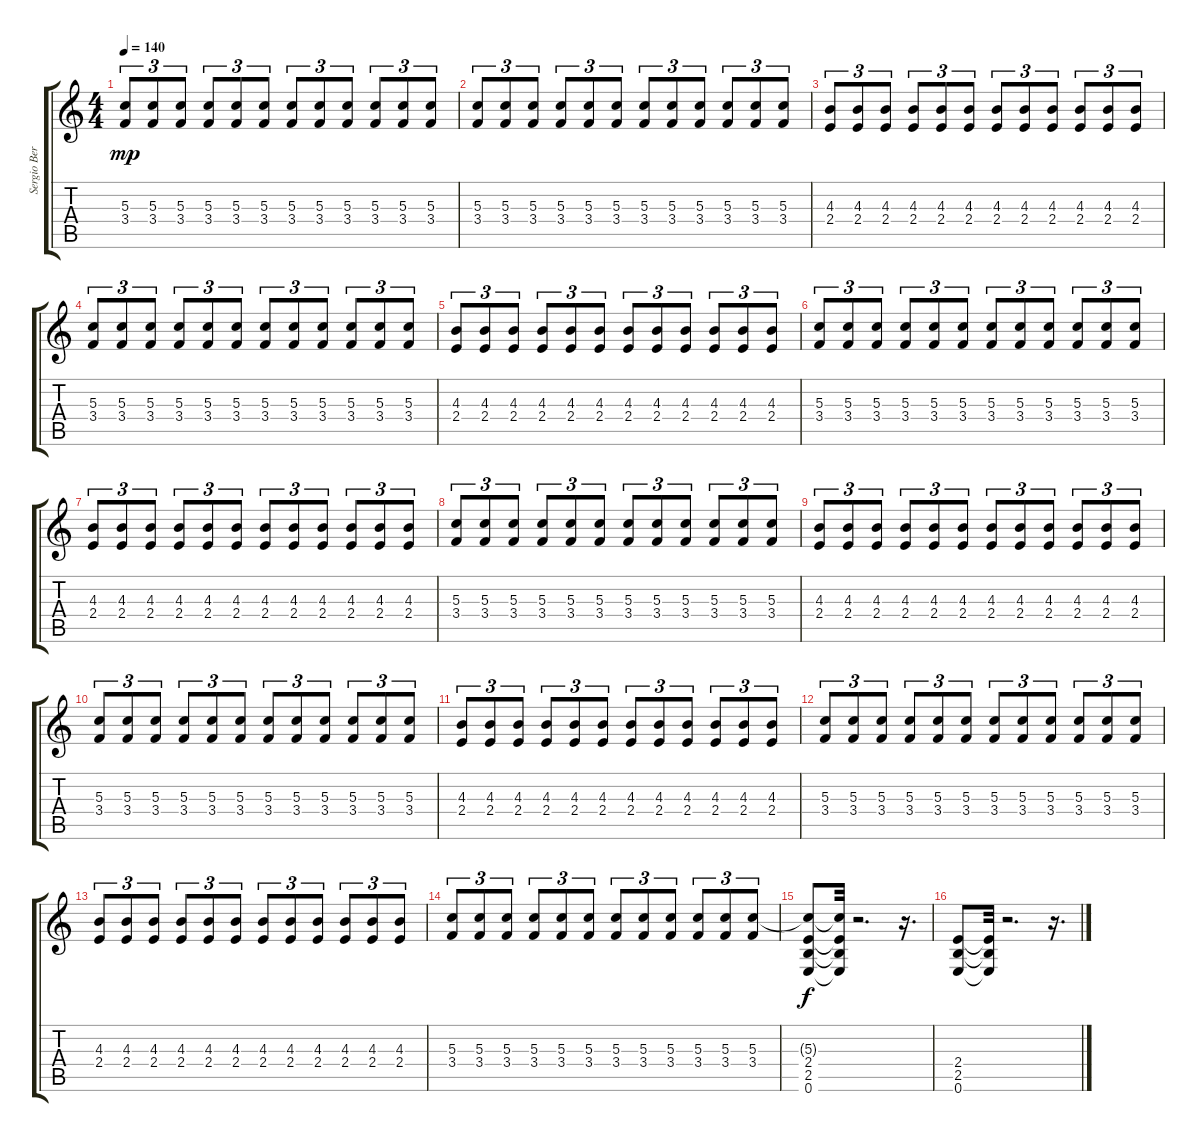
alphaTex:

\track ("Sergio Berdichevsky" "Sergio Ber") {instrument distortionguitar}
\staff {score tabs}
\tuning (E4 B3 G3 D3 A2 E2) {hide}
\ts (4 4)
\tempo 140
\clef g2
\ks c
(5.3 3.4).8{tu (3 2) dy mp} (5.3 3.4).8{tu (3 2)} (5.3 3.4).8{tu (3 2)} (5.3 3.4).8{tu (3 2)} (5.3 3.4).8{tu (3 2)} (5.3 3.4).8{tu (3 2)} (5.3 3.4).8{tu (3 2)} (5.3 3.4).8{tu (3 2)} (5.3 3.4).8{tu (3 2)} (5.3 3.4).8{tu (3 2)} (5.3 3.4).8{tu (3 2)} (5.3 3.4).8{tu (3 2)} |
(5.3 3.4).8{tu (3 2)} (5.3 3.4).8{tu (3 2)} (5.3 3.4).8{tu (3 2)} (5.3 3.4).8{tu (3 2)} (5.3 3.4).8{tu (3 2)} (5.3 3.4).8{tu (3 2)} (5.3 3.4).8{tu (3 2)} (5.3 3.4).8{tu (3 2)} (5.3 3.4).8{tu (3 2)} (5.3 3.4).8{tu (3 2)} (5.3 3.4).8{tu (3 2)} (5.3 3.4).8{tu (3 2)} |
(4.3 2.4).8{tu (3 2)} (4.3 2.4).8{tu (3 2)} (4.3 2.4).8{tu (3 2)} (4.3 2.4).8{tu (3 2)} (4.3 2.4).8{tu (3 2)} (4.3 2.4).8{tu (3 2)} (4.3 2.4).8{tu (3 2)} (4.3 2.4).8{tu (3 2)} (4.3 2.4).8{tu (3 2)} (4.3 2.4).8{tu (3 2)} (4.3 2.4).8{tu (3 2)} (4.3 2.4).8{tu (3 2)} |
(5.3 3.4).8{tu (3 2)} (5.3 3.4).8{tu (3 2)} (5.3 3.4).8{tu (3 2)} (5.3 3.4).8{tu (3 2)} (5.3 3.4).8{tu (3 2)} (5.3 3.4).8{tu (3 2)} (5.3 3.4).8{tu (3 2)} (5.3 3.4).8{tu (3 2)} (5.3 3.4).8{tu (3 2)} (5.3 3.4).8{tu (3 2)} (5.3 3.4).8{tu (3 2)} (5.3 3.4).8{tu (3 2)} |
(4.3 2.4).8{tu (3 2)} (4.3 2.4).8{tu (3 2)} (4.3 2.4).8{tu (3 2)} (4.3 2.4).8{tu (3 2)} (4.3 2.4).8{tu (3 2)} (4.3 2.4).8{tu (3 2)} (4.3 2.4).8{tu (3 2)} (4.3 2.4).8{tu (3 2)} (4.3 2.4).8{tu (3 2)} (4.3 2.4).8{tu (3 2)} (4.3 2.4).8{tu (3 2)} (4.3 2.4).8{tu (3 2)} |
(5.3 3.4).8{tu (3 2)} (5.3 3.4).8{tu (3 2)} (5.3 3.4).8{tu (3 2)} (5.3 3.4).8{tu (3 2)} (5.3 3.4).8{tu (3 2)} (5.3 3.4).8{tu (3 2)} (5.3 3.4).8{tu (3 2)} (5.3 3.4).8{tu (3 2)} (5.3 3.4).8{tu (3 2)} (5.3 3.4).8{tu (3 2)} (5.3 3.4).8{tu (3 2)} (5.3 3.4).8{tu (3 2)} |
(4.3 2.4).8{tu (3 2)} (4.3 2.4).8{tu (3 2)} (4.3 2.4).8{tu (3 2)} (4.3 2.4).8{tu (3 2)} (4.3 2.4).8{tu (3 2)} (4.3 2.4).8{tu (3 2)} (4.3 2.4).8{tu (3 2)} (4.3 2.4).8{tu (3 2)} (4.3 2.4).8{tu (3 2)} (4.3 2.4).8{tu (3 2)} (4.3 2.4).8{tu (3 2)} (4.3 2.4).8{tu (3 2)} |
(5.3 3.4).8{tu (3 2)} (5.3 3.4).8{tu (3 2)} (5.3 3.4).8{tu (3 2)} (5.3 3.4).8{tu (3 2)} (5.3 3.4).8{tu (3 2)} (5.3 3.4).8{tu (3 2)} (5.3 3.4).8{tu (3 2)} (5.3 3.4).8{tu (3 2)} (5.3 3.4).8{tu (3 2)} (5.3 3.4).8{tu (3 2)} (5.3 3.4).8{tu (3 2)} (5.3 3.4).8{tu (3 2)} |
(4.3 2.4).8{tu (3 2)} (4.3 2.4).8{tu (3 2)} (4.3 2.4).8{tu (3 2)} (4.3 2.4).8{tu (3 2)} (4.3 2.4).8{tu (3 2)} (4.3 2.4).8{tu (3 2)} (4.3 2.4).8{tu (3 2)} (4.3 2.4).8{tu (3 2)} (4.3 2.4).8{tu (3 2)} (4.3 2.4).8{tu (3 2)} (4.3 2.4).8{tu (3 2)} (4.3 2.4).8{tu (3 2)} |
(5.3 3.4).8{tu (3 2)} (5.3 3.4).8{tu (3 2)} (5.3 3.4).8{tu (3 2)} (5.3 3.4).8{tu (3 2)} (5.3 3.4).8{tu (3 2)} (5.3 3.4).8{tu (3 2)} (5.3 3.4).8{tu (3 2)} (5.3 3.4).8{tu (3 2)} (5.3 3.4).8{tu (3 2)} (5.3 3.4).8{tu (3 2)} (5.3 3.4).8{tu (3 2)} (5.3 3.4).8{tu (3 2)} |
(4.3 2.4).8{tu (3 2)} (4.3 2.4).8{tu (3 2)} (4.3 2.4).8{tu (3 2)} (4.3 2.4).8{tu (3 2)} (4.3 2.4).8{tu (3 2)} (4.3 2.4).8{tu (3 2)} (4.3 2.4).8{tu (3 2)} (4.3 2.4).8{tu (3 2)} (4.3 2.4).8{tu (3 2)} (4.3 2.4).8{tu (3 2)} (4.3 2.4).8{tu (3 2)} (4.3 2.4).8{tu (3 2)} |
(5.3 3.4).8{tu (3 2)} (5.3 3.4).8{tu (3 2)} (5.3 3.4).8{tu (3 2)} (5.3 3.4).8{tu (3 2)} (5.3 3.4).8{tu (3 2)} (5.3 3.4).8{tu (3 2)} (5.3 3.4).8{tu (3 2)} (5.3 3.4).8{tu (3 2)} (5.3 3.4).8{tu (3 2)} (5.3 3.4).8{tu (3 2)} (5.3 3.4).8{tu (3 2)} (5.3 3.4).8{tu (3 2)} |
(4.3 2.4).8{tu (3 2)} (4.3 2.4).8{tu (3 2)} (4.3 2.4).8{tu (3 2)} (4.3 2.4).8{tu (3 2)} (4.3 2.4).8{tu (3 2)} (4.3 2.4).8{tu (3 2)} (4.3 2.4).8{tu (3 2)} (4.3 2.4).8{tu (3 2)} (4.3 2.4).8{tu (3 2)} (4.3 2.4).8{tu (3 2)} (4.3 2.4).8{tu (3 2)} (4.3 2.4).8{tu (3 2)} |
(5.3 3.4).8{tu (3 2)} (5.3 3.4).8{tu (3 2)} (5.3 3.4).8{tu (3 2)} (5.3 3.4).8{tu (3 2)} (5.3 3.4).8{tu (3 2)} (5.3 3.4).8{tu (3 2)} (5.3 3.4).8{tu (3 2)} (5.3 3.4).8{tu (3 2)} (5.3 3.4).8{tu (3 2)} (5.3 3.4).8{tu (3 2)} (5.3 3.4).8{tu (3 2)} (5.3 3.4).8{tu (3 2)} |
(5.3{t} 2.4 2.5 0.6).8{dy f} (5.3{t} 2.4{t} 2.5{t} 0.6{t}).32 r.2{d} r.16{d} |
(2.4 2.5 0.6).8 (2.4{t} 2.5{t} 0.6{t}).32 r.2{d} r.16{d}
